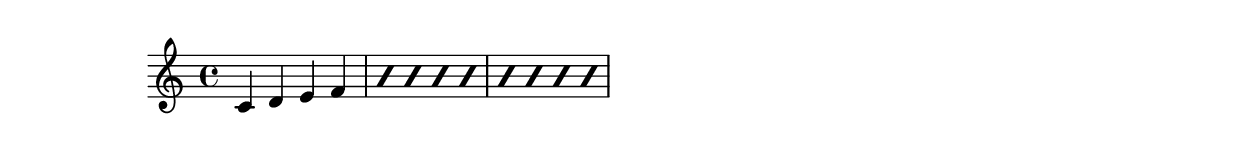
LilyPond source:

%% Do not edit this file; it is auto-generated from LSR http://lsr.dsi.unimi.it
%% This file is in the public domain.
\version "2.13.0"

\header {
  lsrtags = "rhythms, tweaks-and-overrides"

  texidoc = "
In \"simple\" lead-sheets, sometimes no actual notes are written,
instead only \"rhythmic patterns\" and chords above the measures are
notated giving the structure of a song. Such a feature is for example
useful while creating/transcribing the structure of a song and also
when sharing lead sheets with guitarists or jazz musicians. The
standard support for this using @code{\\repeat percent} is unsuitable
here since the first beat has to be an ordinary note or rest. This
example shows two solutions to this problem, by redefining ordinary
rests to be printed as slashes. (If the duration of each beat is not a
quarter note, replace the @code{r4} in the definitions with a rest of
the appropriate duration). 

"
  doctitle = "Rhythmic slashes"
} % begin verbatim

% Macro to print single slash
rs = {
  \once \override Rest #'stencil = #ly:percent-repeat-item-interface::beat-slash
  \once \override Rest #'thickness = #0.48
  \once \override Rest #'slope = #1.7
  r4
}

% Function to print a specified number of slashes
comp = #(define-music-function (parser location count) ( integer?)
  #{
    \override Rest #'stencil = #ly:percent-repeat-item-interface::beat-slash
    \override Rest #'thickness = #0.48
    \override Rest #'slope = #1.7
    \repeat unfold $count { r4 }
    \revert Rest #'stencil
  #}
)

\score {
  \relative c' {
    c4 d e f |
    \rs \rs \rs \rs |
    \comp #4 |
  }
}
